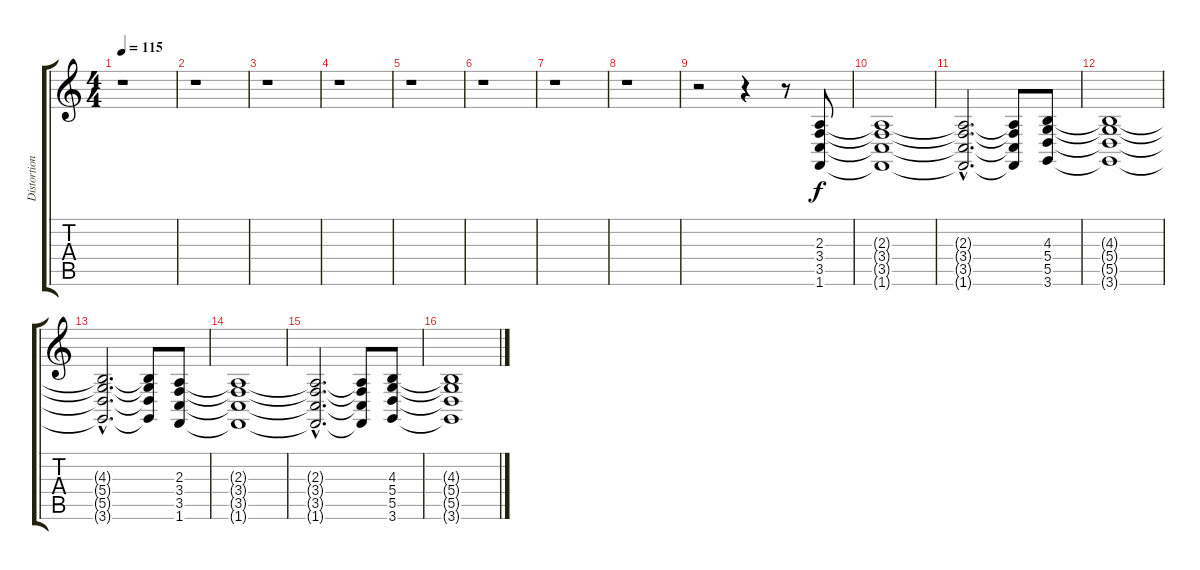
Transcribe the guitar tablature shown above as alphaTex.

\track ("Distortion Guitar" "Distortion") {instrument acousticgrandpiano}
\staff {score tabs}
\tuning (E4 B3 G3 D3 A2 E2) {hide}
\ts (4 4)
\tempo 115
\clef g2
\ks c
r.1{dy f} |
r.1 |
r.1 |
r.1 |
r.1 |
r.1 |
r.1 |
r.1 |
r.2 r.4 r.8 (2.3 3.4 3.5 1.6).8 |
(2.3{t} 3.4{t} 3.5{t} 1.6{t}).1 |
(2.3{hac t} 3.4{hac t} 3.5{hac t} 1.6{hac t}).2{d} (2.3{t} 3.4{t} 3.5{t} 1.6{t}).8 (4.3 5.4 5.5 3.6).8 |
(4.3{t} 5.4{t} 5.5{t} 3.6{t}).1 |
(4.3{hac t} 5.4{hac t} 5.5{hac t} 3.6{hac t}).2{d} (4.3{t} 5.4{t} 5.5{t} 3.6{t}).8 (2.3 3.4 3.5 1.6).8 |
(2.3{t} 3.4{t} 3.5{t} 1.6{t}).1 |
(2.3{hac t} 3.4{hac t} 3.5{hac t} 1.6{hac t}).2{d} (2.3{t} 3.4{t} 3.5{t} 1.6{t}).8 (4.3 5.4 5.5 3.6).8 |
(4.3{t} 5.4{t} 5.5{t} 3.6{t}).1
